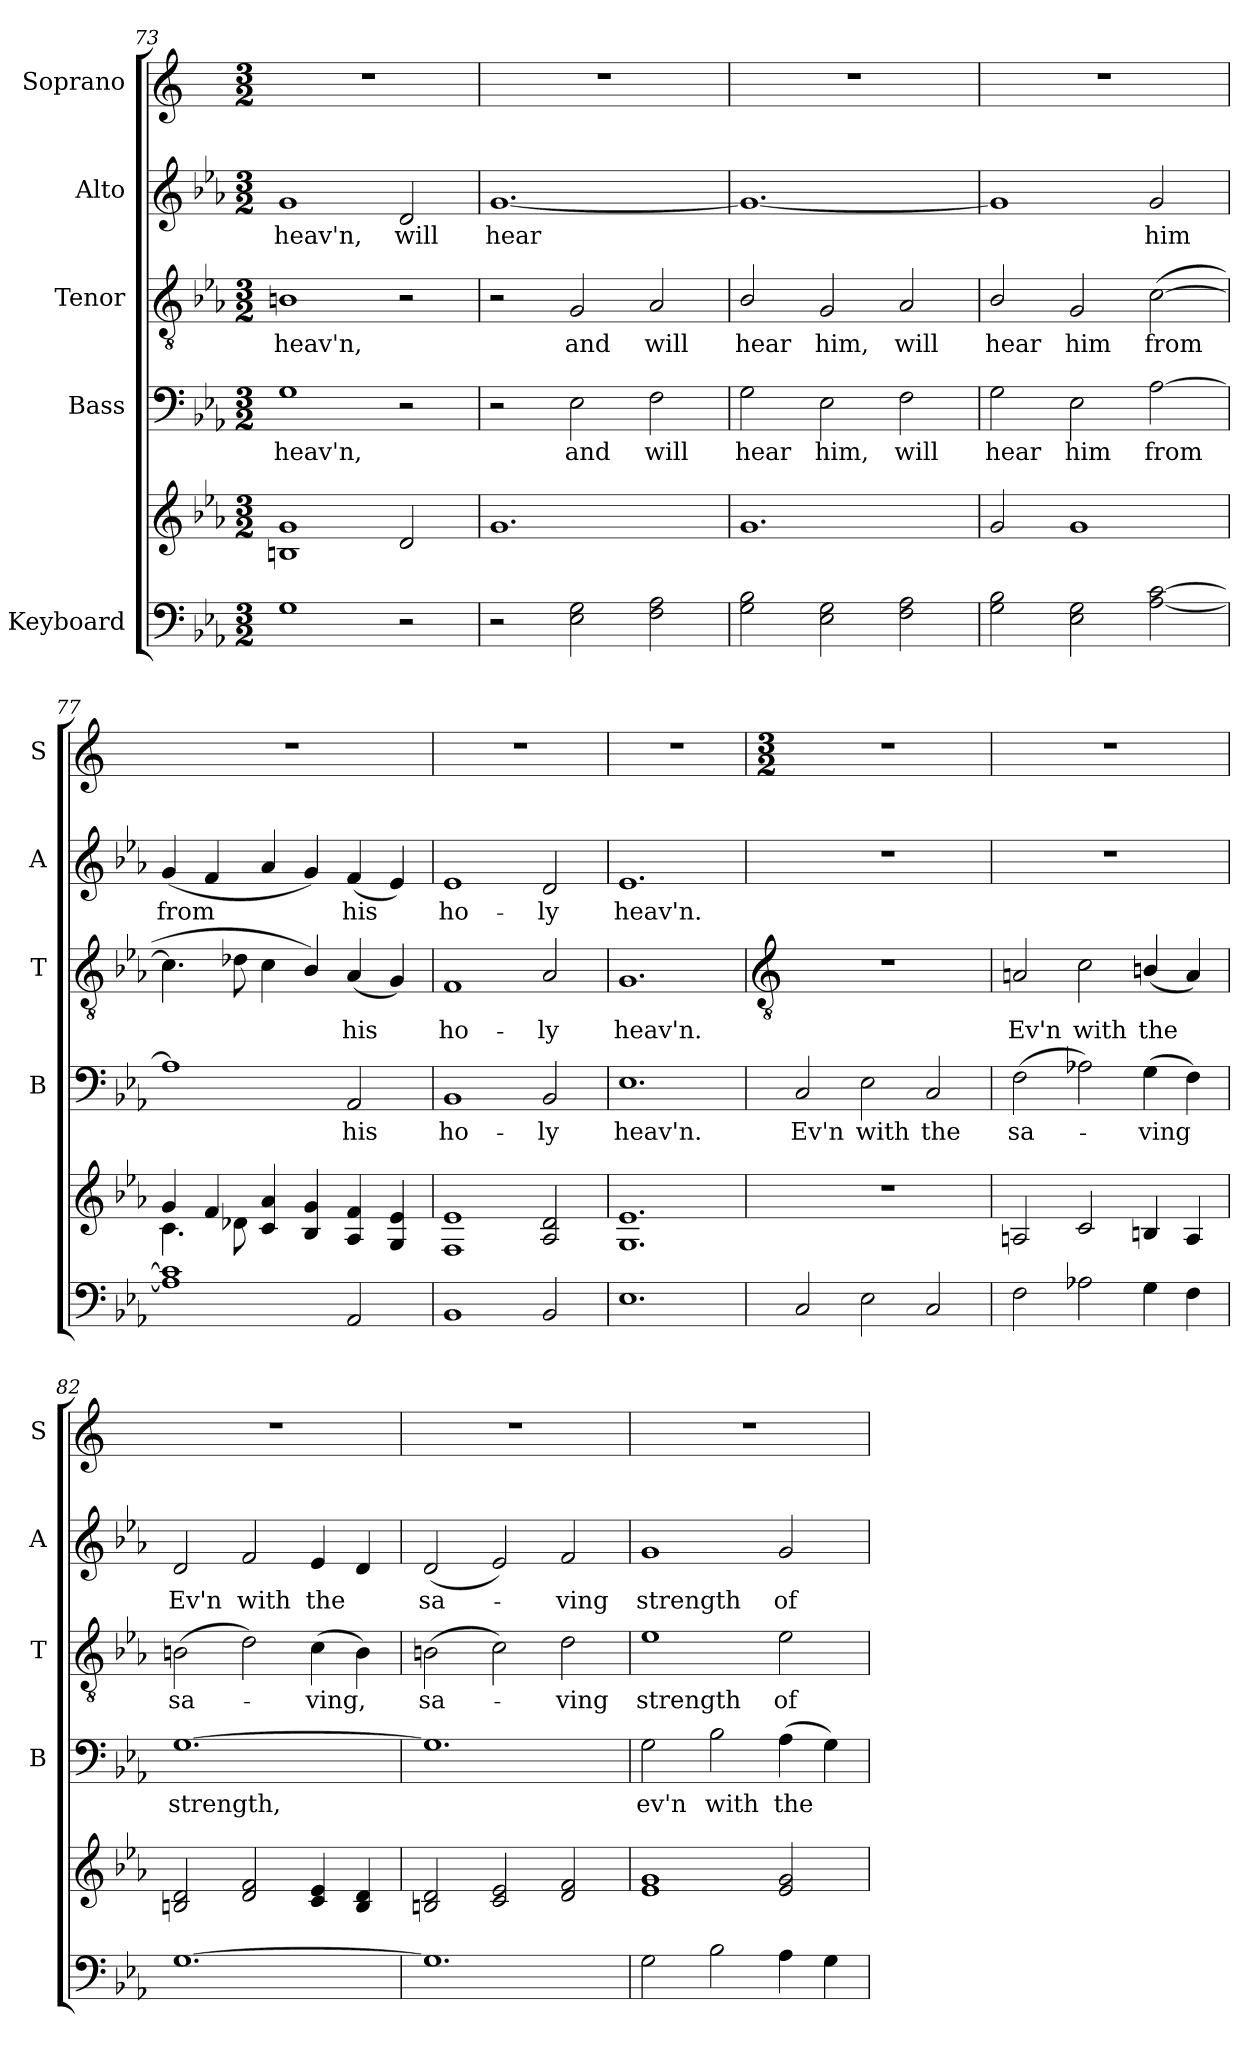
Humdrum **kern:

**kern	**kern	**kern	**text	**kern	**text	**kern	**text	**kern
*part5	*part5	*part4	*part4	*part3	*part3	*part2	*part2	*part1
*staff6	*staff5	*staff4	*staff4	*staff3	*staff3	*staff2	*staff2	*staff1
*I"Keyboard	*	*I"Bass	*	*I"Tenor	*	*I"Alto	*	*I"Soprano
*	*	*I'B	*	*I'T	*	*I'A	*	*I'S
!!LO:LB:g=z
*clefF4	*clefG2	*clefF4	*	*clefGv2	*	*clefG2	*	*clefG2
*k[b-e-a-]	*k[b-e-a-]	*k[b-e-a-]	*	*k[b-e-a-]	*	*k[b-e-a-]	*	*k[]
*E-:	*E-:	*E-:	*	*E-:	*	*E-:	*	*C:
*M3/2	*M3/2	*M3/2	*	*M3/2	*	*M3/2	*	*M3/2
=73	=73	=73	=73	=73	=73	=73	=73	=73
*	*^	*	*	*	*	*	*	*
!	!	!LO:N:vis=1	!	!LO:LY:b	!	!LO:LY:b	!	!LO:LY:b	!
1G	1Bn/ 1g/	1.ryy	1G	heav'n,	1Bn	heav'n,	1g	heav'n,	1.r
!	!	!	!	!	!	!	!	!LO:LY:b	!
2r	2d/	.	2r	.	2r	.	2d	will	.
=74	=74	=74	=74	=74	=74	=74	=74	=74	=74
!	!	!LO:N:vis=1	!	!	!	!	!	!LO:LY:b	!
2r	1.g/	1.ryy	2r	.	2r	.	[1.g	hear	1.r
!	!	!	!	!LO:LY:b	!	!LO:LY:b	!	!	!
2E- 2G	.	.	2E-	and	2G	and	.	.	.
!	!	!	!	!LO:LY:b	!	!LO:LY:b	!	!	!
2F 2A-	.	.	2F	will	2A-	will	.	.	.
=75	=75	=75	=75	=75	=75	=75	=75	=75	=75
!	!	!LO:N:vis=1	!	!LO:LY:b	!	!LO:LY:b	!	!	!
2G 2B-	1.g/	1.ryy	2G	hear	2B-/	hear	1.g_	.	1.r
!	!	!	!	!LO:LY:b	!	!LO:LY:b	!	!	!
2E- 2G	.	.	2E-	him,	2G	him,	.	.	.
!	!	!	!	!LO:LY:b	!	!LO:LY:b	!	!	!
2F 2A-	.	.	2F	will	2A-	will	.	.	.
=76	=76	=76	=76	=76	=76	=76	=76	=76	=76
!	!	!LO:N:vis=1	!	!LO:LY:b	!	!LO:LY:b	!	!	!
2G 2B-	2g/	1.ryy	2G	hear	2B-/	hear	1g]	.	1.r
!	!	!	!	!LO:LY:b	!	!LO:LY:b	!	!	!
2E- 2G	1g/	.	2E-	him	2G	him	.	.	.
!	!	!	!	!LO:LY:b	!	!LO:LY:b	!	!LO:LY:b	!
[2A- [2c	.	.	[2A-	from	(>[2c	from	2g	him	.
=77	=77	=77	=77	=77	=77	=77	=77	=77	=77
!	!	!	!	!	!	!	!	!LO:LY:b	!
1A-] 1c]	4g/	4.c\	1A-]	.	4.c]	.	(<4g	from	1.r
.	4f/	.	.	.	.	.	4f	.	.
.	.	8d-X\	.	.	8d-X	.	.	.	.
.	4c/ 4a-/	2ryy	.	.	4c	.	4a-	.	.
.	4B-/ 4g/	.	.	.	4B-/)	.	4g)	.	.
!	!	!	!	!LO:LY:b	!	!LO:LY:b	!	!LO:LY:b	!
2AA-	4A-/ 4f/	2ryy	2AA-	his	(<4A-	his	(<4f	his	.
.	4G/ 4e-/	.	.	.	4G)	.	4e-)	.	.
=78	=78	=78	=78	=78	=78	=78	=78	=78	=78
!	!	!LO:N:vis=1	!	!LO:LY:b	!	!LO:LY:b	!	!LO:LY:b	!
1BB-	1F/ 1e-/	1.ryy	1BB-	ho-	1F	ho-	1e-	ho-	1.r
!	!	!	!	!LO:LY:b	!	!LO:LY:b	!	!LO:LY:b	!
2BB-	2A-/ 2d/	.	2BB-	-ly	2A-	-ly	2d	-ly	.
=79	=79	=79	=79	=79	=79	=79	=79	=79	=79
!	!	!LO:N:vis=1	!	!LO:LY:b	!	!LO:LY:b	!	!LO:LY:b	!
1.E-	1.G/ 1.e-/	1.ryy	1.E-	heav'n.	1.G	heav'n.	1.e-	heav'n.	1.r
*	*v	*v	*	*	*	*	*	*	*
!!LO:LB:g=z
=80	=80	=80	=80	=80	=80	=80	=80	=80
*	*	*	*	*clefGv2	*	*	*	*
*	*	*	*	*	*	*	*	*M3/2
*	*^	*	*	*	*	*	*	*
!	!LO:N:vis=1	!	!	!LO:LY:b	!LO:N:vis=1	!	!LO:N:vis=1	!	!
*	*v	*v	*	*	*	*	*	*	*
2C	1.r	2C	Ev'n	1.r	.	1.r	.	1.r
!	!	!	!LO:LY:b	!	!	!	!	!
2E-	.	2E-	with	.	.	.	.	.
!	!	!	!LO:LY:b	!	!	!	!	!
2C	.	2C	the	.	.	.	.	.
=81	=81	=81	=81	=81	=81	=81	=81	=81
!	!	!	!LO:LY:b	!	!LO:LY:b	!LO:N:vis=1	!	!
2F	2An	(>2F	sa-	2An	Ev'n	1.r	.	1.r
!	!	!	!	!	!LO:LY:b	!	!	!
2A-X	2c	2A-X)	.	2c	with	.	.	.
!	!	!	!LO:LY:b	!	!LO:LY:b	!	!	!
4G	4Bn	(>4G	ving	(<4Bn/	the	.	.	.
4F	4A	4F)	.	4A)	.	.	.	.
=82	=82	=82	=82	=82	=82	=82	=82	=82
!	!	!	!LO:LY:b	!	!LO:LY:b	!	!LO:LY:b	!
[1.G	2Bn 2d	[1.G	strength,	(>2Bn	sa-	2d	Ev'n	1.r
!	!	!	!	!	!	!	!LO:LY:b	!
.	2d 2f	.	.	2d)	.	2f	with	.
!	!	!	!	!	!LO:LY:b	!	!LO:LY:b	!
.	4c 4e-	.	.	(>4c	ving,	4e-	the	.
.	4B 4d	.	.	4B)	.	4d	.	.
=83	=83	=83	=83	=83	=83	=83	=83	=83
!	!	!	!	!	!LO:LY:b	!	!LO:LY:b	!
1.G]	2Bn 2d	1.G]	.	(>2Bn	sa-	(<2d	sa-	1.r
.	2c 2e-	.	.	2c)	.	2e-)	.	.
!	!	!	!	!	!LO:LY:b	!	!LO:LY:b	!
.	2d 2f	.	.	2d	ving	2f	ving	.
=84	=84	=84	=84	=84	=84	=84	=84	=84
!	!	!	!LO:LY:b	!	!LO:LY:b	!	!LO:LY:b	!
2G	1e- 1g	2G	ev'n	1e-	strength	1g	strength	1.r
!	!	!	!LO:LY:b	!	!	!	!	!
2B-	.	2B-	with	.	.	.	.	.
!	!	!	!LO:LY:b	!	!LO:LY:b	!	!LO:LY:b	!
4A-	2e- 2g	(>4A-	the	2e-	of	2g	of	.
4G	.	4G)	.	.	.	.	.	.
=	=	=	=	=	=	=	=	=
*-	*-	*-	*-	*-	*-	*-	*-	*-
